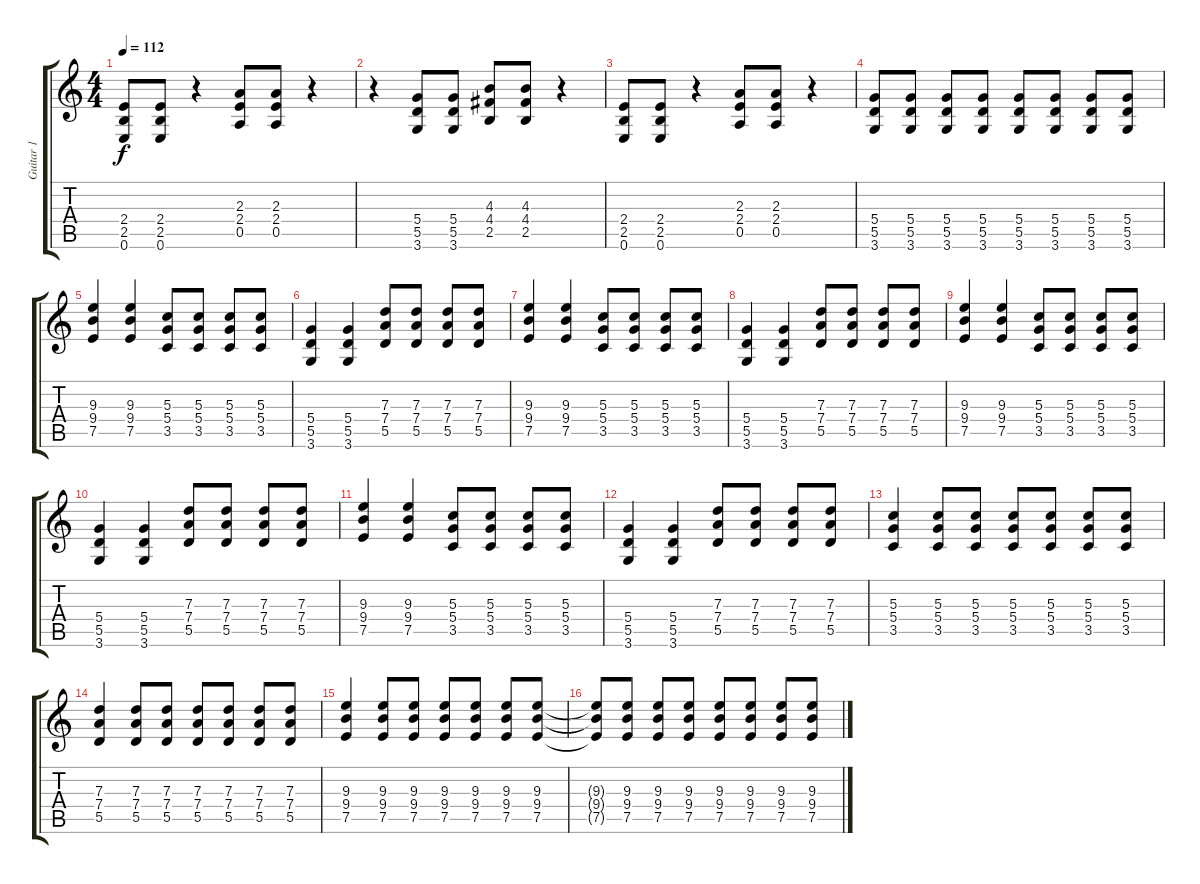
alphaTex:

\track ("Guitar 1" "Guitar 1") {instrument distortionguitar}
\staff {score tabs}
\tuning (E4 B3 G3 D3 A2 E2) {hide}
\ts (4 4)
\tempo 112
\clef g2
\ks c
(2.4 2.5 0.6).8{dy f} (2.4 2.5 0.6).8 r.4 (2.3 2.4 0.5).8 (2.3 2.4 0.5).8 r.4 |
r.4 (5.4 5.5 3.6).8 (5.4 5.5 3.6).8 (4.3 4.4 2.5).8 (4.3 4.4 2.5).8 r.4 |
(2.4 2.5 0.6).8{instrument distortionguitar} (2.4 2.5 0.6).8 r.4 (2.3 2.4 0.5).8 (2.3 2.4 0.5).8 r.4 |
(5.4 5.5 3.6).8 (5.4 5.5 3.6).8 (5.4 5.5 3.6).8 (5.4 5.5 3.6).8 (5.4 5.5 3.6).8 (5.4 5.5 3.6).8 (5.4 5.5 3.6).8 (5.4 5.5 3.6).8 |
(9.3 9.4 7.5).4 (9.3 9.4 7.5).4 (5.3 5.4 3.5).8 (5.3 5.4 3.5).8 (5.3 5.4 3.5).8 (5.3 5.4 3.5).8 |
(5.4 5.5 3.6).4 (5.4 5.5 3.6).4 (7.3 7.4 5.5).8 (7.3 7.4 5.5).8 (7.3 7.4 5.5).8 (7.3 7.4 5.5).8 |
(9.3 9.4 7.5).4 (9.3 9.4 7.5).4 (5.3 5.4 3.5).8 (5.3 5.4 3.5).8 (5.3 5.4 3.5).8 (5.3 5.4 3.5).8 |
(5.4 5.5 3.6).4 (5.4 5.5 3.6).4 (7.3 7.4 5.5).8 (7.3 7.4 5.5).8 (7.3 7.4 5.5).8 (7.3 7.4 5.5).8 |
(9.3 9.4 7.5).4 (9.3 9.4 7.5).4 (5.3 5.4 3.5).8 (5.3 5.4 3.5).8 (5.3 5.4 3.5).8 (5.3 5.4 3.5).8 |
(5.4 5.5 3.6).4 (5.4 5.5 3.6).4 (7.3 7.4 5.5).8 (7.3 7.4 5.5).8 (7.3 7.4 5.5).8 (7.3 7.4 5.5).8 |
(9.3 9.4 7.5).4 (9.3 9.4 7.5).4 (5.3 5.4 3.5).8 (5.3 5.4 3.5).8 (5.3 5.4 3.5).8 (5.3 5.4 3.5).8 |
(5.4 5.5 3.6).4 (5.4 5.5 3.6).4 (7.3 7.4 5.5).8 (7.3 7.4 5.5).8 (7.3 7.4 5.5).8 (7.3 7.4 5.5).8 |
(5.3 5.4 3.5).4 (5.3 5.4 3.5).8 (5.3 5.4 3.5).8 (5.3 5.4 3.5).8 (5.3 5.4 3.5).8 (5.3 5.4 3.5).8 (5.3 5.4 3.5).8 |
(7.3 7.4 5.5).4 (7.3 7.4 5.5).8 (7.3 7.4 5.5).8 (7.3 7.4 5.5).8 (7.3 7.4 5.5).8 (7.3 7.4 5.5).8 (7.3 7.4 5.5).8 |
(9.3 9.4 7.5).4 (9.3 9.4 7.5).8 (9.3 9.4 7.5).8 (9.3 9.4 7.5).8 (9.3 9.4 7.5).8 (9.3 9.4 7.5).8 (9.3 9.4 7.5).8 |
(9.3{t} 9.4{t} 7.5{t}).8 (9.3 9.4 7.5).8 (9.3 9.4 7.5).8 (9.3 9.4 7.5).8 (9.3 9.4 7.5).8 (9.3 9.4 7.5).8 (9.3 9.4 7.5).8 (9.3 9.4 7.5).8
